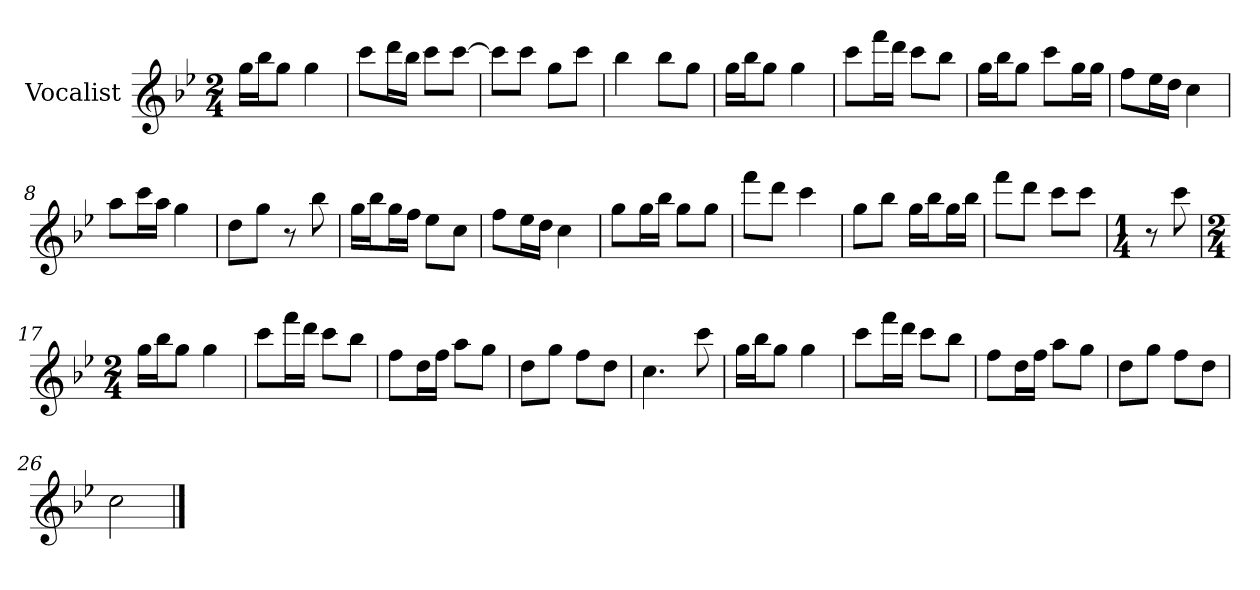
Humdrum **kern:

**kern
*part1
*staff1
*I"Vocalist
*k[b-e-]
*B-:
*M2/4
=
16ggLL
16bb-J
8ggJ
4gg
=1
8cccL
16dddL
16bb-JJ
8cccL
[8cccJ
=2
8cccL]
8cccJ
8ggL
8cccJ
=3
4bb-
8bb-L
8ggJ
=4
16ggLL
16bb-J
8ggJ
4gg
=5
8cccL
16fffL
16dddJJ
8cccL
8bb-J
=6
16ggLL
16bb-J
8ggJ
8cccL
16ggL
16ggJJ
=7
8ffL
16ee-L
16ddJJ
4cc
=8
8aaL
16cccL
16aaJJ
4gg
=9
8ddL
8ggJ
8r
8bb-
=10
16ggLL
16bb-J
16ggL
16ffJJ
8ee-L
8ccJ
=11
8ffL
16ee-L
16ddJJ
4cc
=12
8ggL
16ggL
16bb-JJ
8ggL
8ggJ
=13
8fffL
8dddJ
4ccc
=14
8ggL
8bb-J
16ggLL
16bb-J
16ggL
16bb-JJ
=15
8fffL
8dddJ
8cccL
8cccJ
=16
*M1/4
8r
8ccc
=17
*M2/4
16ggLL
16bb-J
8ggJ
4gg
=18
8cccL
16fffL
16dddJJ
8cccL
8bb-J
=19
8ffL
16ddL
16ffJJ
8aaL
8ggJ
=20
8ddL
8ggJ
8ffL
8ddJ
=21
4.cc
8ccc
=22
16ggLL
16bb-J
8ggJ
4gg
=23
8cccL
16fffL
16dddJJ
8cccL
8bb-J
=24
8ffL
16ddL
16ffJJ
8aaL
8ggJ
=25
8ddL
8ggJ
8ffL
8ddJ
=26
2cc
==
*-
